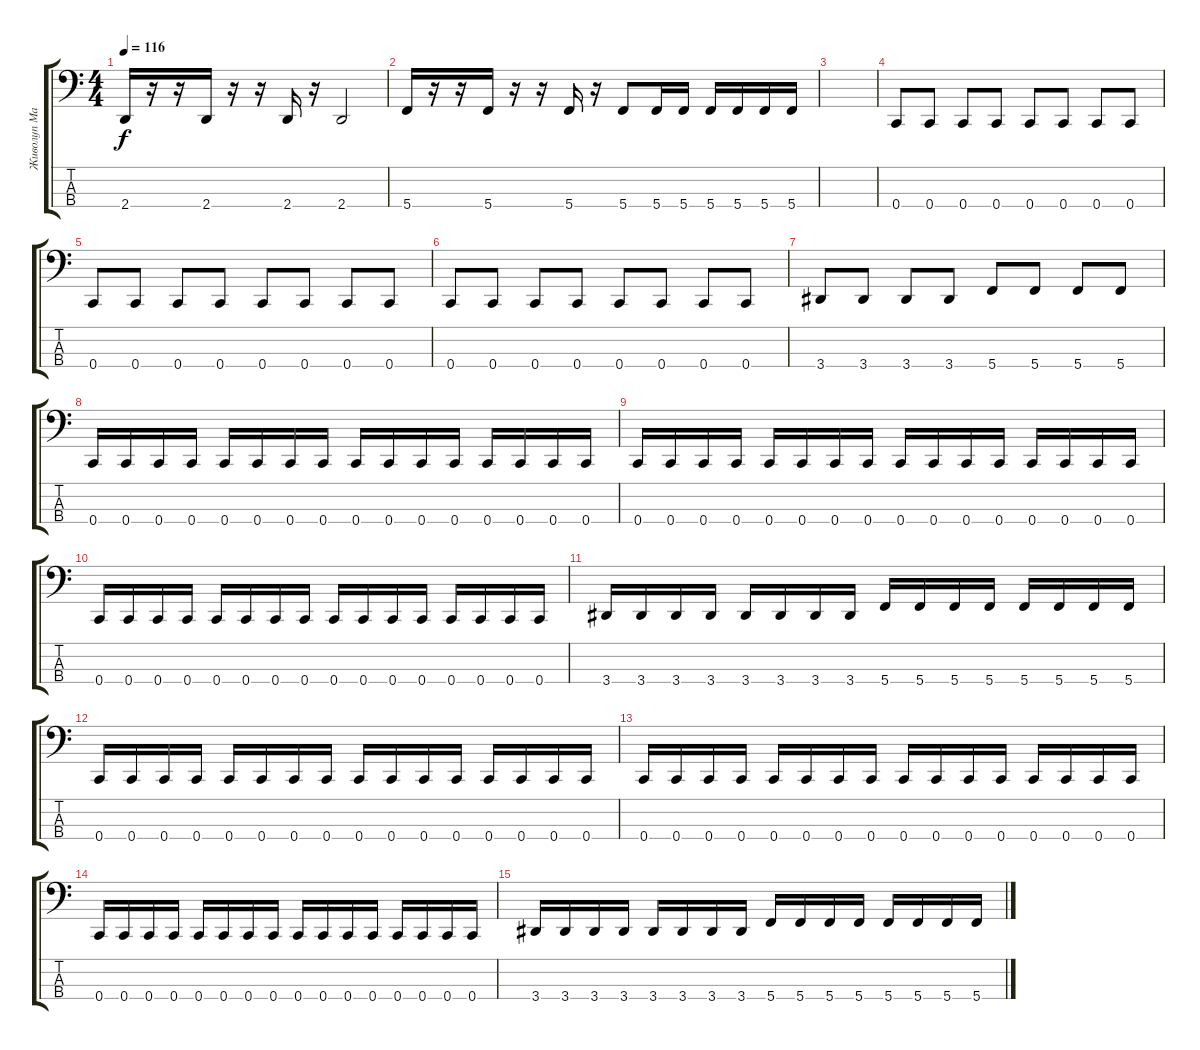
\track ("Живолуп Максим" "Живолуп Ма") {instrument electricbassfinger}
\staff {score tabs}
\tuning (F2 C2 G1 C1) {hide}
\ts (4 4)
\tempo 116
\clef f4
\ks c
2.4.16{dy f} r.16 r.16 2.4.16 r.16 r.16 2.4.16 r.16 2.4.2 |
5.4.16 r.16 r.16 5.4.16 r.16 r.16 5.4.16 r.16 5.4.8 5.4.16 5.4.16 5.4.16 5.4.16 5.4.16 5.4.16 |
|
0.4.8 0.4.8 0.4.8 0.4.8 0.4.8 0.4.8 0.4.8 0.4.8 |
0.4.8 0.4.8 0.4.8 0.4.8 0.4.8 0.4.8 0.4.8 0.4.8 |
0.4.8 0.4.8 0.4.8 0.4.8 0.4.8 0.4.8 0.4.8 0.4.8 |
3.4.8 3.4.8 3.4.8 3.4.8 5.4.8 5.4.8 5.4.8 5.4.8 |
0.4.16 0.4.16 0.4.16 0.4.16 0.4.16 0.4.16 0.4.16 0.4.16 0.4.16 0.4.16 0.4.16 0.4.16 0.4.16 0.4.16 0.4.16 0.4.16 |
0.4.16 0.4.16 0.4.16 0.4.16 0.4.16 0.4.16 0.4.16 0.4.16 0.4.16 0.4.16 0.4.16 0.4.16 0.4.16 0.4.16 0.4.16 0.4.16 |
0.4.16 0.4.16 0.4.16 0.4.16 0.4.16 0.4.16 0.4.16 0.4.16 0.4.16 0.4.16 0.4.16 0.4.16 0.4.16 0.4.16 0.4.16 0.4.16 |
3.4.16 3.4.16 3.4.16 3.4.16 3.4.16 3.4.16 3.4.16 3.4.16 5.4.16 5.4.16 5.4.16 5.4.16 5.4.16 5.4.16 5.4.16 5.4.16 |
0.4.16 0.4.16 0.4.16 0.4.16 0.4.16 0.4.16 0.4.16 0.4.16 0.4.16 0.4.16 0.4.16 0.4.16 0.4.16 0.4.16 0.4.16 0.4.16 |
0.4.16 0.4.16 0.4.16 0.4.16 0.4.16 0.4.16 0.4.16 0.4.16 0.4.16 0.4.16 0.4.16 0.4.16 0.4.16 0.4.16 0.4.16 0.4.16 |
0.4.16 0.4.16 0.4.16 0.4.16 0.4.16 0.4.16 0.4.16 0.4.16 0.4.16 0.4.16 0.4.16 0.4.16 0.4.16 0.4.16 0.4.16 0.4.16 |
3.4.16 3.4.16 3.4.16 3.4.16 3.4.16 3.4.16 3.4.16 3.4.16 5.4.16 5.4.16 5.4.16 5.4.16 5.4.16 5.4.16 5.4.16 5.4.16
